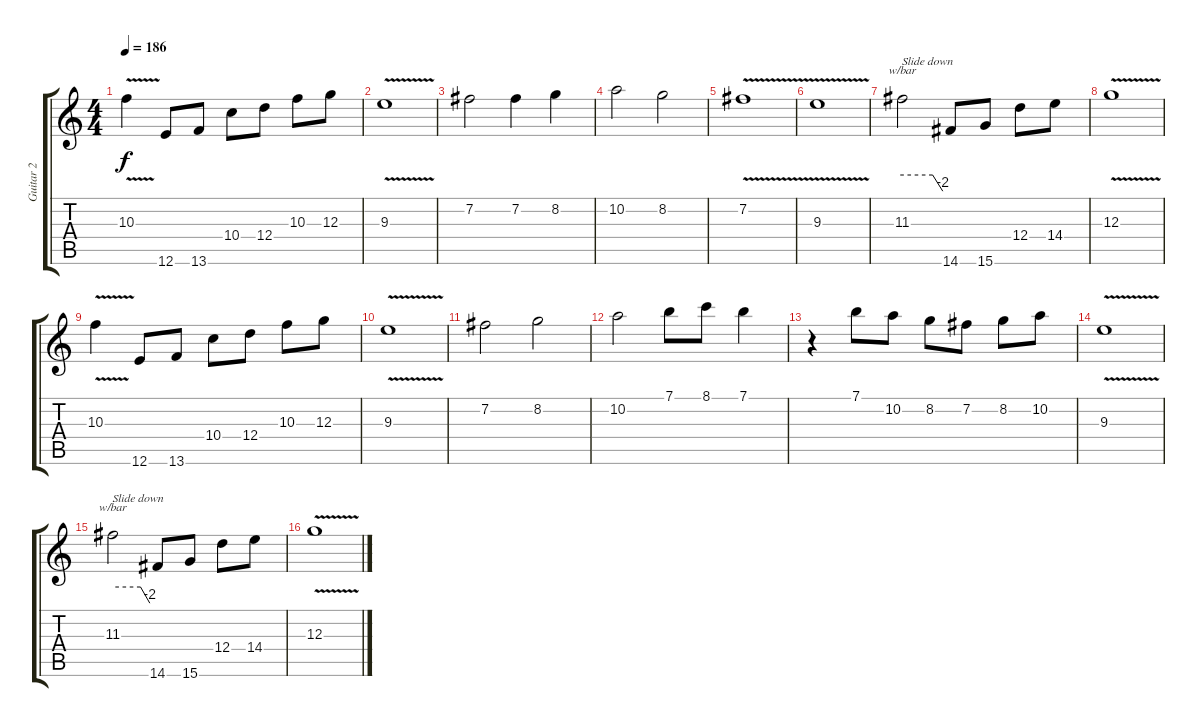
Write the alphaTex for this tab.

\track ("Guitar 2" "Guitar 2") {instrument distortionguitar}
\staff {score tabs}
\tuning (E4 B3 G3 D3 A2 E2) {hide}
\ts (4 4)
\tempo 186
\clef g2
\ks c
10.3{v}.4{dy f} 12.6.8 13.6.8 10.4.8 12.4.8 10.3.8 12.3.8 |
9.3{v}.1 |
7.2.2 7.2.4 8.2.4 |
10.2.2 8.2.2 |
7.2{v}.1 |
9.3{v}.1 |
11.3.2{tbe (custom default 0 0 45 0 60 -8) txt "Slide down"} 14.6.8 15.6.8 12.4.8 14.4.8 |
12.3{v}.1 |
10.3{v}.4 12.6.8 13.6.8 10.4.8 12.4.8 10.3.8 12.3.8 |
9.3{v}.1 |
7.2.2 8.2.2 |
10.2.2 7.1.8 8.1.8 7.1.4 |
r.4 7.1.8 10.2.8 8.2.8 7.2.8 8.2.8 10.2.8 |
9.3{v}.1 |
11.3.2{tbe (custom default 0 0 45 0 60 -8) txt "Slide down"} 14.6.8 15.6.8 12.4.8 14.4.8 |
12.3{v}.1
